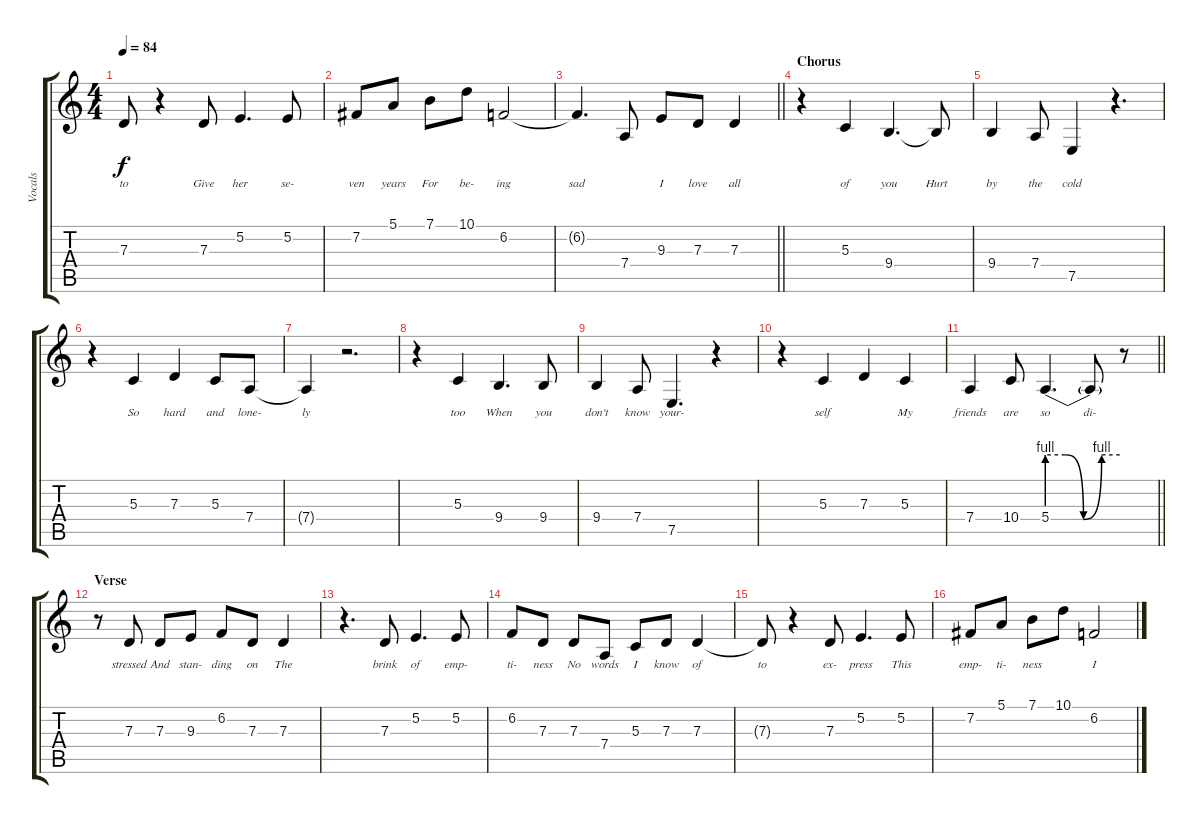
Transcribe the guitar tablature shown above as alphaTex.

\track ("Vocals" "Vocals") {instrument tangoaccordion}
\staff {score tabs}
\tuning (E4 B3 G3 D3 A2 E2) {hide}
\ts (4 4)
\tempo 84
\clef g2
\ks c
7.3{t}.8{lyrics (0 "to") lyrics (1 "") lyrics (2 "") lyrics (3 "") lyrics (4 "") dy f} r.4 7.3.8{lyrics (0 "Give") lyrics (1 "") lyrics (2 "") lyrics (3 "") lyrics (4 "")} 5.2.4{d lyrics (0 "her") lyrics (1 "") lyrics (2 "") lyrics (3 "") lyrics (4 "")} 5.2.8{lyrics (0 "se-") lyrics (1 "") lyrics (2 "") lyrics (3 "") lyrics (4 "")} |
7.2.8{lyrics (0 "ven") lyrics (1 "") lyrics (2 "") lyrics (3 "") lyrics (4 "")} 5.1.8{lyrics (0 "years") lyrics (1 "") lyrics (2 "") lyrics (3 "") lyrics (4 "")} 7.1.8{lyrics (0 "For") lyrics (1 "") lyrics (2 "") lyrics (3 "") lyrics (4 "")} 10.1.8{lyrics (0 "be-") lyrics (1 "") lyrics (2 "") lyrics (3 "") lyrics (4 "")} 6.2.2{lyrics (0 "ing") lyrics (1 "") lyrics (2 "") lyrics (3 "") lyrics (4 "")} |
\barLineRight lightlight
6.2{t}.4{d lyrics (0 "sad") lyrics (1 "") lyrics (2 "") lyrics (3 "") lyrics (4 "")} 7.4.8{lyrics (0 "") lyrics (1 "") lyrics (2 "") lyrics (3 "") lyrics (4 "")} 9.3.8{lyrics (0 "I") lyrics (1 "") lyrics (2 "") lyrics (3 "") lyrics (4 "")} 7.3.8{lyrics (0 "love") lyrics (1 "") lyrics (2 "") lyrics (3 "") lyrics (4 "")} 7.3.4{lyrics (0 "all") lyrics (1 "") lyrics (2 "") lyrics (3 "") lyrics (4 "")} |
\section ("" "Chorus")
r.4 5.3.4{lyrics (0 "of") lyrics (1 "") lyrics (2 "") lyrics (3 "") lyrics (4 "")} 9.4.4{d lyrics (0 "you") lyrics (1 "") lyrics (2 "") lyrics (3 "") lyrics (4 "")} 9.4{t}.8{lyrics (0 "Hurt") lyrics (1 "") lyrics (2 "") lyrics (3 "") lyrics (4 "")} |
9.4.4{lyrics (0 "by") lyrics (1 "") lyrics (2 "") lyrics (3 "") lyrics (4 "")} 7.4.8{lyrics (0 "the") lyrics (1 "") lyrics (2 "") lyrics (3 "") lyrics (4 "")} 7.5.4{lyrics (0 "cold") lyrics (1 "") lyrics (2 "") lyrics (3 "") lyrics (4 "")} r.4{d} |
r.4 5.3.4{lyrics (0 "So") lyrics (1 "") lyrics (2 "") lyrics (3 "") lyrics (4 "")} 7.3.4{lyrics (0 "hard") lyrics (1 "") lyrics (2 "") lyrics (3 "") lyrics (4 "")} 5.3.8{lyrics (0 "and") lyrics (1 "") lyrics (2 "") lyrics (3 "") lyrics (4 "")} 7.4.8{lyrics (0 "lone-") lyrics (1 "") lyrics (2 "") lyrics (3 "") lyrics (4 "")} |
7.4{t}.4{lyrics (0 "ly") lyrics (1 "") lyrics (2 "") lyrics (3 "") lyrics (4 "")} r.2{d} |
r.4 5.3.4{lyrics (0 "too") lyrics (1 "") lyrics (2 "") lyrics (3 "") lyrics (4 "")} 9.4.4{d lyrics (0 "When") lyrics (1 "") lyrics (2 "") lyrics (3 "") lyrics (4 "")} 9.4.8{lyrics (0 "you") lyrics (1 "") lyrics (2 "") lyrics (3 "") lyrics (4 "")} |
9.4.4{lyrics (0 "don't") lyrics (1 "") lyrics (2 "") lyrics (3 "") lyrics (4 "")} 7.4.8{lyrics (0 "know") lyrics (1 "") lyrics (2 "") lyrics (3 "") lyrics (4 "")} 7.5.4{d lyrics (0 "your-") lyrics (1 "") lyrics (2 "") lyrics (3 "") lyrics (4 "")} r.4 |
r.4 5.3.4{lyrics (0 "self") lyrics (1 "") lyrics (2 "") lyrics (3 "") lyrics (4 "")} 7.3.4{lyrics (0 "") lyrics (1 "") lyrics (2 "") lyrics (3 "") lyrics (4 "")} 5.3.4{lyrics (0 "My") lyrics (1 "") lyrics (2 "") lyrics (3 "") lyrics (4 "")} |
\barLineRight lightlight
7.4.4{lyrics (0 "friends") lyrics (1 "") lyrics (2 "") lyrics (3 "") lyrics (4 "")} 10.4.8{lyrics (0 "are") lyrics (1 "") lyrics (2 "") lyrics (3 "") lyrics (4 "")} 5.4{be (custom 0 4 15 4 30 0 45 4 60 4)}.4{d lyrics (0 "so") lyrics (1 "") lyrics (2 "") lyrics (3 "") lyrics (4 "")} 5.4{t}.8{lyrics (0 "di-") lyrics (1 "") lyrics (2 "") lyrics (3 "") lyrics (4 "")} r.8 |
\section ("" "Verse")
r.8 7.3.8{lyrics (0 "stressed") lyrics (1 "") lyrics (2 "") lyrics (3 "") lyrics (4 "")} 7.3.8{lyrics (0 "And") lyrics (1 "") lyrics (2 "") lyrics (3 "") lyrics (4 "")} 9.3.8{lyrics (0 "stan-") lyrics (1 "") lyrics (2 "") lyrics (3 "") lyrics (4 "")} 6.2.8{lyrics (0 "ding") lyrics (1 "") lyrics (2 "") lyrics (3 "") lyrics (4 "")} 7.3.8{lyrics (0 "on") lyrics (1 "") lyrics (2 "") lyrics (3 "") lyrics (4 "")} 7.3.4{lyrics (0 "The") lyrics (1 "") lyrics (2 "") lyrics (3 "") lyrics (4 "")} |
r.4{d} 7.3.8{lyrics (0 "brink") lyrics (1 "") lyrics (2 "") lyrics (3 "") lyrics (4 "")} 5.2.4{d lyrics (0 "of") lyrics (1 "") lyrics (2 "") lyrics (3 "") lyrics (4 "")} 5.2.8{lyrics (0 "emp-") lyrics (1 "") lyrics (2 "") lyrics (3 "") lyrics (4 "")} |
6.2.8{lyrics (0 "ti-") lyrics (1 "") lyrics (2 "") lyrics (3 "") lyrics (4 "")} 7.3.8{lyrics (0 "ness") lyrics (1 "") lyrics (2 "") lyrics (3 "") lyrics (4 "")} 7.3.8{lyrics (0 "No") lyrics (1 "") lyrics (2 "") lyrics (3 "") lyrics (4 "")} 7.4.8{lyrics (0 "words") lyrics (1 "") lyrics (2 "") lyrics (3 "") lyrics (4 "")} 5.3.8{lyrics (0 "I") lyrics (1 "") lyrics (2 "") lyrics (3 "") lyrics (4 "")} 7.3.8{lyrics (0 "know") lyrics (1 "") lyrics (2 "") lyrics (3 "") lyrics (4 "")} 7.3.4{lyrics (0 "of") lyrics (1 "") lyrics (2 "") lyrics (3 "") lyrics (4 "")} |
7.3{t}.8{lyrics (0 "to") lyrics (1 "") lyrics (2 "") lyrics (3 "") lyrics (4 "")} r.4 7.3.8{lyrics (0 "ex-") lyrics (1 "") lyrics (2 "") lyrics (3 "") lyrics (4 "")} 5.2.4{d lyrics (0 "press") lyrics (1 "") lyrics (2 "") lyrics (3 "") lyrics (4 "")} 5.2.8{lyrics (0 "This") lyrics (1 "") lyrics (2 "") lyrics (3 "") lyrics (4 "")} |
7.2.8{lyrics (0 "emp-") lyrics (1 "") lyrics (2 "") lyrics (3 "") lyrics (4 "")} 5.1.8{lyrics (0 "ti-") lyrics (1 "") lyrics (2 "") lyrics (3 "") lyrics (4 "")} 7.1.8{lyrics (0 "ness") lyrics (1 "") lyrics (2 "") lyrics (3 "") lyrics (4 "")} 10.1.8{lyrics (0 "") lyrics (1 "") lyrics (2 "") lyrics (3 "") lyrics (4 "")} 6.2.2{lyrics (0 "I") lyrics (1 "") lyrics (2 "") lyrics (3 "") lyrics (4 "")}
